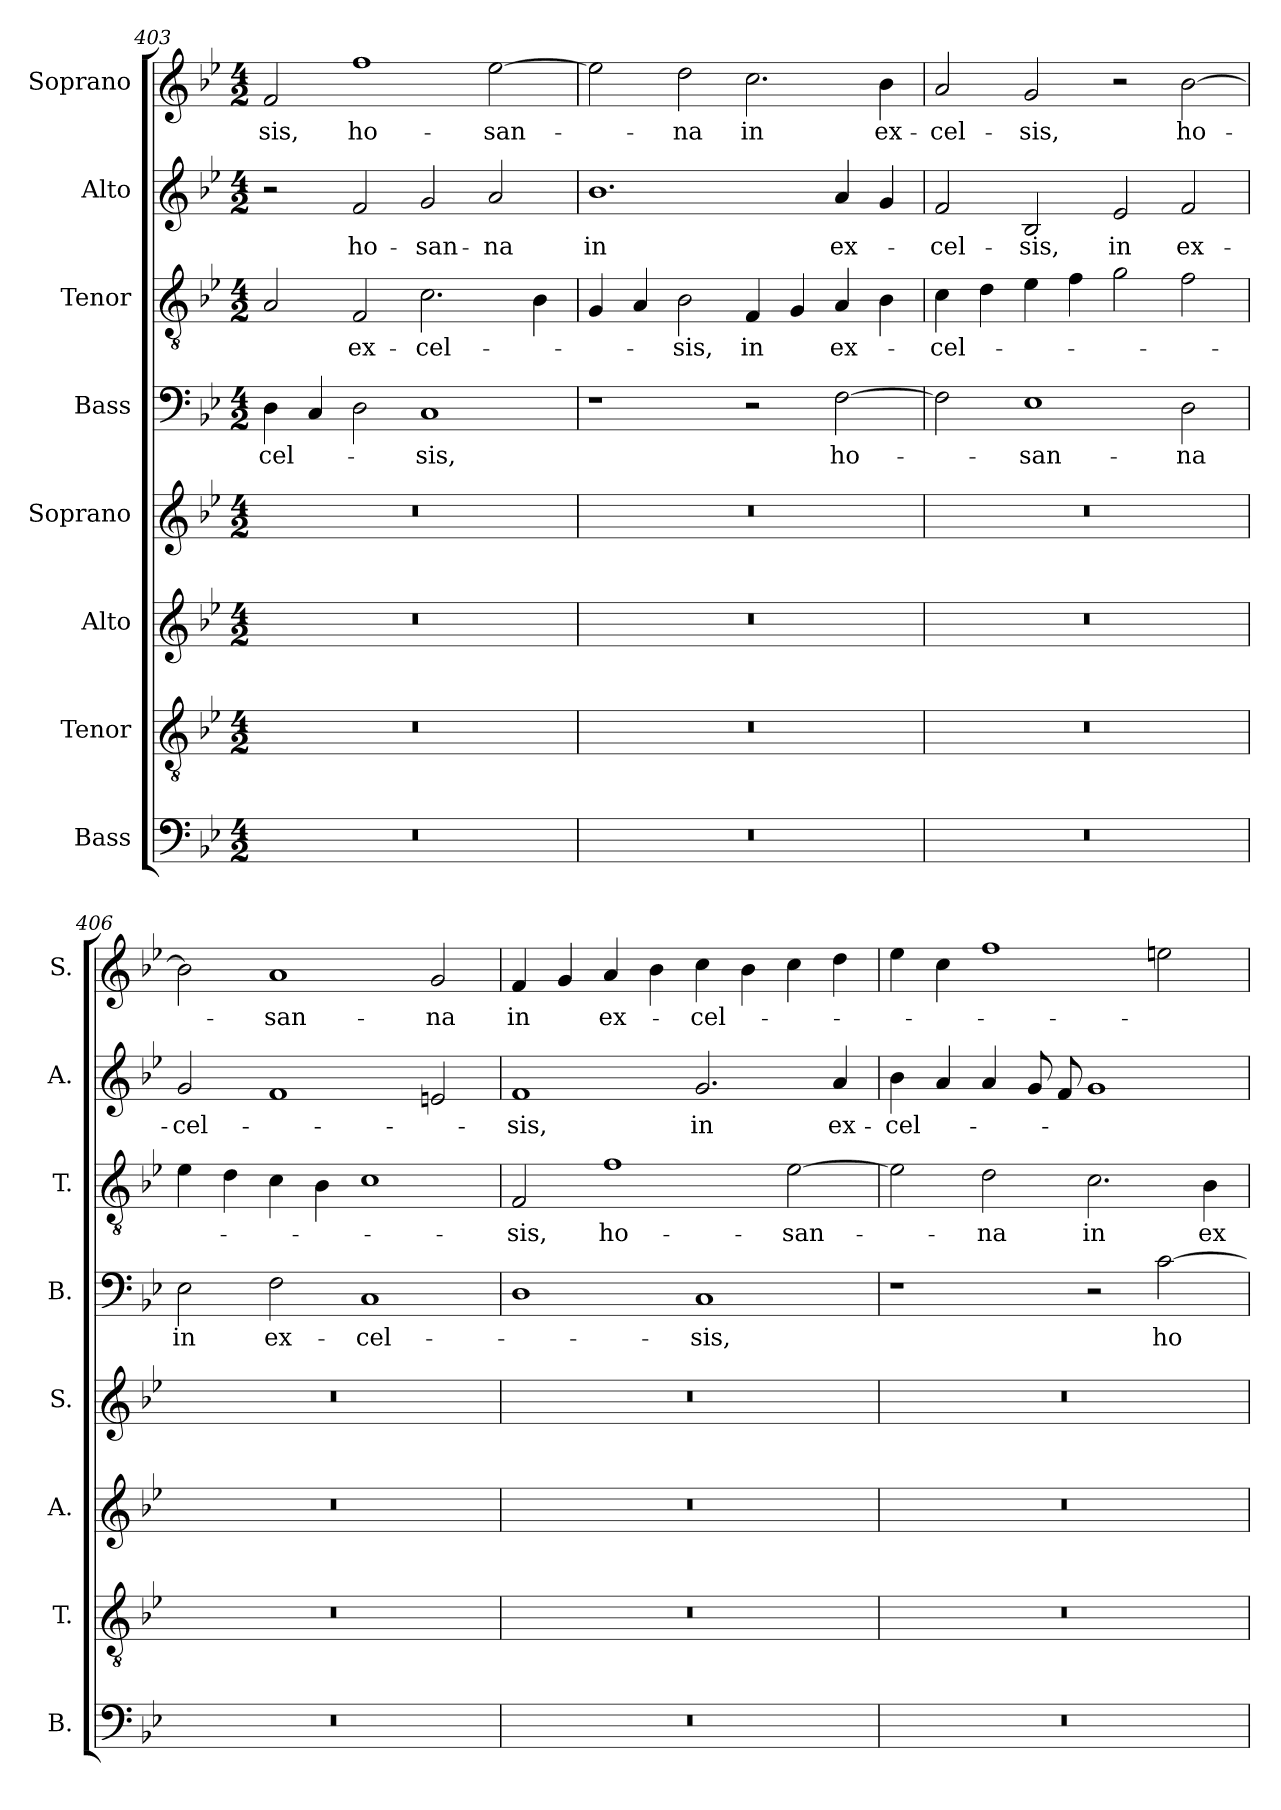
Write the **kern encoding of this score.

**kern	**kern	**kern	**kern	**kern	**text	**kern	**text	**kern	**text	**kern	**text
*part8	*part7	*part6	*part5	*part4	*part4	*part3	*part3	*part2	*part2	*part1	*part1
*staff8	*staff7	*staff6	*staff5	*staff4	*staff4	*staff3	*staff3	*staff2	*staff2	*staff1	*staff1
*I"Bass	*I"Tenor	*I"Alto	*I"Soprano	*I"Bass	*	*I"Tenor	*	*I"Alto	*	*I"Soprano	*
*I'B.	*I'T.	*I'A.	*I'S.	*I'B.	*	*I'T.	*	*I'A.	*	*I'S.	*
*clefF4	*clefGv2	*clefG2	*clefG2	*clefF4	*	*clefGv2	*	*clefG2	*	*clefG2	*
*	*ITrd7c12	*	*	*	*	*ITrd7c12	*	*	*	*	*
*k[b-e-]	*k[b-e-]	*k[b-e-]	*k[b-e-]	*k[b-e-]	*	*k[b-e-]	*	*k[b-e-]	*	*k[b-e-]	*
*B-:	*B-:	*B-:	*B-:	*B-:	*	*B-:	*	*B-:	*	*B-:	*
*M4/2	*M4/2	*M4/2	*M4/2	*M4/2	*	*M4/2	*	*M4/2	*	*M4/2	*
=403	=403	=403	=403	=403	=403	=403	=403	=403	=403	=403	=403
!LO:N:vis=1	!LO:N:vis=1	!LO:N:vis=1	!LO:N:vis=1	!	!	!	!	!	!	!	!
!	!	!	!	!	!LO:LY:b:color=#000000	!	!	!	!	!	!
!	!	!	!	!	!	!	!	!	!	!	!LO:LY:b:color=#000000
0r	0r	0r	0r	4Di\	-cel-	2AAi/	.	2r	.	2fi/	-sis,
.	.	.	.	4Ci/	.	.	.	.	.	.	.
!	!	!	!	!	!	!	!LO:LY:b:color=#000000	!	!	!	!
!	!	!	!	!	!	!	!	!	!LO:LY:b:color=#000000	!	!
!	!	!	!	!	!	!	!	!	!	!	!LO:LY:b:color=#000000
.	.	.	.	2Di\	.	2FFi/	ex-	2fi/	ho-	1ffi	ho-
!	!	!	!	!	!LO:LY:b:color=#000000	!	!	!	!	!	!
!	!	!	!	!	!	!	!LO:LY:b:color=#000000	!	!	!	!
!	!	!	!	!	!	!	!	!	!LO:LY:b:color=#000000	!	!
.	.	.	.	1Ci	-sis,	2.Ci\	-cel-	2gi/	-san-	.	.
!	!	!	!	!	!	!	!	!	!LO:LY:b:color=#000000	!	!
!	!	!	!	!	!	!	!	!	!	!	!LO:LY:b:color=#000000
.	.	.	.	.	.	.	.	2ai/	-na	[2ee-i\	-san-
.	.	.	.	.	.	4BB-i\	.	.	.	.	.
!!LO:LB:g=z
=404	=404	=404	=404	=404	=404	=404	=404	=404	=404	=404	=404
!LO:N:vis=1	!LO:N:vis=1	!LO:N:vis=1	!LO:N:vis=1	!	!	!	!	!	!	!	!
!	!	!	!	!	!	!	!	!	!LO:LY:b:color=#000000	!	!
0r	0r	0r	0r	1r	.	4GGi/	.	1.b-i	in	2ee-i\]	.
.	.	.	.	.	.	4AAi/	.	.	.	.	.
!	!	!	!	!	!	!	!LO:LY:b:color=#000000	!	!	!	!
!	!	!	!	!	!	!	!	!	!	!	!LO:LY:b:color=#000000
.	.	.	.	.	.	2BB-i\	-sis,	.	.	2ddi\	-na
!	!	!	!	!	!	!	!LO:LY:b:color=#000000	!	!	!	!
!	!	!	!	!	!	!	!	!	!	!	!LO:LY:b:color=#000000
.	.	.	.	2r	.	4FFi/	in	.	.	2.cci\	in
.	.	.	.	.	.	4GGi/	.	.	.	.	.
!	!	!	!	!	!LO:LY:b:color=#000000	!	!	!	!	!	!
!	!	!	!	!	!	!	!LO:LY:b:color=#000000	!	!	!	!
!	!	!	!	!	!	!	!	!	!LO:LY:b:color=#000000	!	!
.	.	.	.	[2Fi\	ho-	4AAi/	ex-	4ai/	ex-	.	.
!	!	!	!	!	!	!	!	!	!	!	!LO:LY:b:color=#000000
.	.	.	.	.	.	4BB-i\	.	4gi/	.	4b-i\	ex-
=405	=405	=405	=405	=405	=405	=405	=405	=405	=405	=405	=405
!LO:N:vis=1	!LO:N:vis=1	!LO:N:vis=1	!LO:N:vis=1	!	!	!	!	!	!	!	!
!	!	!	!	!	!	!	!LO:LY:b:color=#000000	!	!	!	!
!	!	!	!	!	!	!	!	!	!LO:LY:b:color=#000000	!	!
!	!	!	!	!	!	!	!	!	!	!	!LO:LY:b:color=#000000
0r	0r	0r	0r	2Fi\]	.	4Ci\	-cel-	2fi/	-cel-	2ai/	-cel-
.	.	.	.	.	.	4Di\	.	.	.	.	.
!	!	!	!	!	!LO:LY:b:color=#000000	!	!	!	!	!	!
!	!	!	!	!	!	!	!	!	!LO:LY:b:color=#000000	!	!
!	!	!	!	!	!	!	!	!	!	!	!LO:LY:b:color=#000000
.	.	.	.	1E-i	-san-	4E-i\	.	2B-i/	-sis,	2gi/	-sis,
.	.	.	.	.	.	4Fi\	.	.	.	.	.
!	!	!	!	!	!	!	!	!	!LO:LY:b:color=#000000	!	!
.	.	.	.	.	.	2Gi\	.	2e-i/	in	2r	.
!	!	!	!	!	!LO:LY:b:color=#000000	!	!	!	!	!	!
!	!	!	!	!	!	!	!	!	!LO:LY:b:color=#000000	!	!
!	!	!	!	!	!	!	!	!	!	!	!LO:LY:b:color=#000000
.	.	.	.	2Di\	-na	2Fi\	.	2fi/	ex-	[2b-i\	ho-
=406	=406	=406	=406	=406	=406	=406	=406	=406	=406	=406	=406
!LO:N:vis=1	!LO:N:vis=1	!LO:N:vis=1	!LO:N:vis=1	!	!	!	!	!	!	!	!
!	!	!	!	!	!LO:LY:b:color=#000000	!	!	!	!	!	!
!	!	!	!	!	!	!	!	!	!LO:LY:b:color=#000000	!	!
0r	0r	0r	0r	2E-i\	in	4E-i\	.	2gi/	-cel-	2b-i\]	.
.	.	.	.	.	.	4Di\	.	.	.	.	.
!	!	!	!	!	!LO:LY:b:color=#000000	!	!	!	!	!	!
!	!	!	!	!	!	!	!	!	!	!	!LO:LY:b:color=#000000
.	.	.	.	2Fi\	ex-	4Ci\	.	1fi	.	1ai	-san-
.	.	.	.	.	.	4BB-i\	.	.	.	.	.
!	!	!	!	!	!LO:LY:b:color=#000000	!	!	!	!	!	!
.	.	.	.	1Ci	-cel-	1Ci	.	.	.	.	.
!	!	!	!	!	!	!	!	!	!	!	!LO:LY:b:color=#000000
.	.	.	.	.	.	.	.	2eni/	.	2gi/	-na
=407	=407	=407	=407	=407	=407	=407	=407	=407	=407	=407	=407
!LO:N:vis=1	!LO:N:vis=1	!LO:N:vis=1	!LO:N:vis=1	!	!	!	!	!	!	!	!
!	!	!	!	!	!	!	!LO:LY:b:color=#000000	!	!	!	!
!	!	!	!	!	!	!	!	!	!LO:LY:b:color=#000000	!	!
!	!	!	!	!	!	!	!	!	!	!	!LO:LY:b:color=#000000
0r	0r	0r	0r	1Di	.	2FFi/	-sis,	1fi	-sis,	4fi/	in
.	.	.	.	.	.	.	.	.	.	4gi/	.
!	!	!	!	!	!	!	!LO:LY:b:color=#000000	!	!	!	!
!	!	!	!	!	!	!	!	!	!	!	!LO:LY:b:color=#000000
.	.	.	.	.	.	1Fi	ho-	.	.	4ai/	ex-
.	.	.	.	.	.	.	.	.	.	4b-i\	.
!	!	!	!	!	!LO:LY:b:color=#000000	!	!	!	!	!	!
!	!	!	!	!	!	!	!	!	!LO:LY:b:color=#000000	!	!
!	!	!	!	!	!	!	!	!	!	!	!LO:LY:b:color=#000000
.	.	.	.	1Ci	-sis,	.	.	2.gi/	in	4cci\	-cel-
.	.	.	.	.	.	.	.	.	.	4b-i\	.
!	!	!	!	!	!	!	!LO:LY:b:color=#000000	!	!	!	!
.	.	.	.	.	.	[2E-i\	-san-	.	.	4cci\	.
!	!	!	!	!	!	!	!	!	!LO:LY:b:color=#000000	!	!
.	.	.	.	.	.	.	.	4ai/	ex-	4ddi\	.
=408	=408	=408	=408	=408	=408	=408	=408	=408	=408	=408	=408
!LO:N:vis=1	!LO:N:vis=1	!LO:N:vis=1	!LO:N:vis=1	!	!	!	!	!	!	!	!
!	!	!	!	!	!	!	!	!	!LO:LY:b:color=#000000	!	!
0r	0r	0r	0r	1r	.	2E-i\]	.	4b-i\	-cel-	4ee-i\	.
.	.	.	.	.	.	.	.	4ai/	.	4cci\	.
!	!	!	!	!	!	!	!LO:LY:b:color=#000000	!	!	!	!
.	.	.	.	.	.	2Di\	-na	4ai/	.	1ffi	.
.	.	.	.	.	.	.	.	8gi/	.	.	.
.	.	.	.	.	.	.	.	8fi/	.	.	.
!	!	!	!	!	!	!	!LO:LY:b:color=#000000	!	!	!	!
.	.	.	.	2r	.	2.Ci\	in	1gi	.	.	.
!	!	!	!	!	!LO:LY:b:color=#000000	!	!	!	!	!	!
.	.	.	.	[2ci\	ho-	.	.	.	.	2eeni\	.
!	!	!	!	!	!	!	!LO:LY:b:color=#000000	!	!	!	!
.	.	.	.	.	.	4BB-i\	ex-	.	.	.	.
=	=	=	=	=	=	=	=	=	=	=	=
*-	*-	*-	*-	*-	*-	*-	*-	*-	*-	*-	*-
